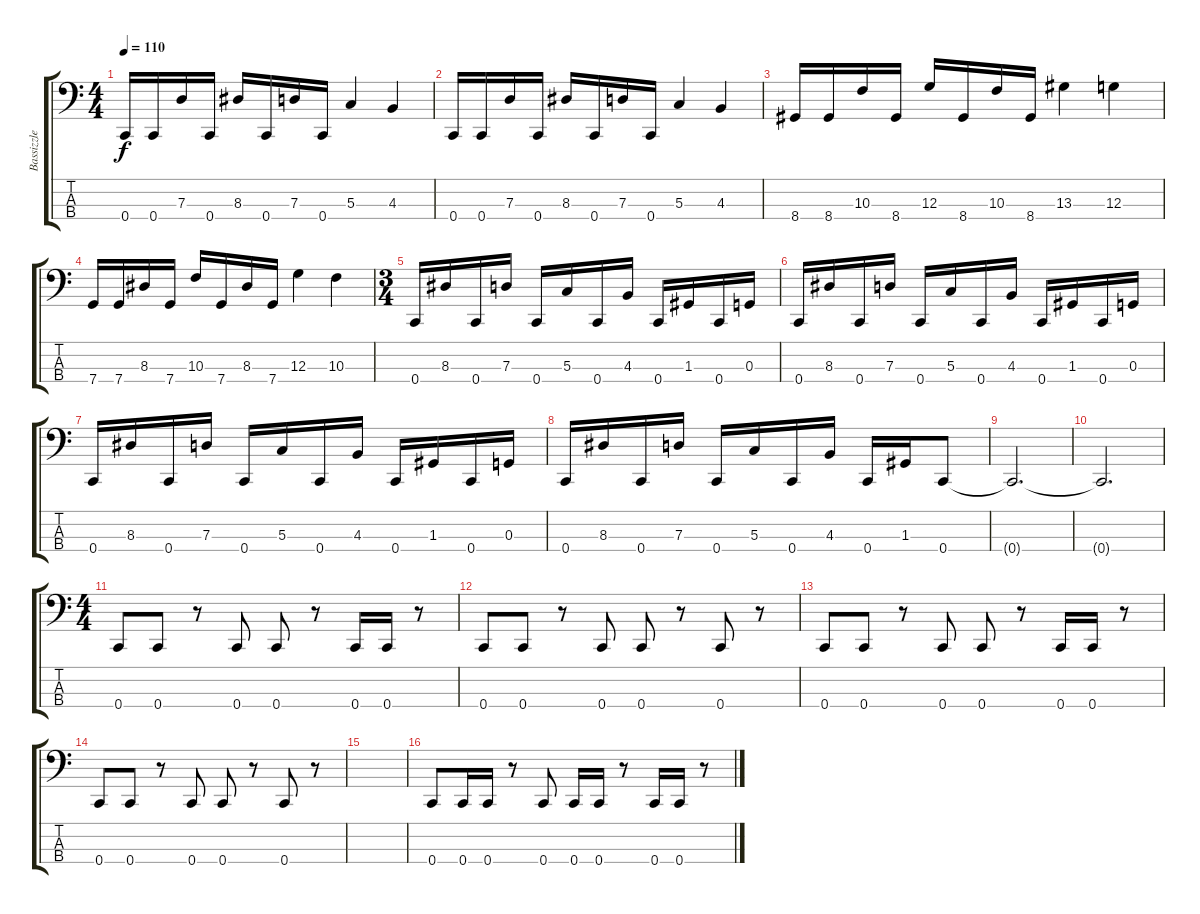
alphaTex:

\track ("Bassizzle" "Bassizzle") {instrument electricbasspick}
\staff {score tabs}
\tuning (F2 C2 G1 C1) {hide}
\ts (4 4)
\tempo 110
\clef f4
\ks c
0.4.16{dy f} 0.4.16 7.3.16 0.4.16 8.3.16 0.4.16 7.3.16 0.4.16 5.3.4 4.3.4 |
0.4.16 0.4.16 7.3.16 0.4.16 8.3.16 0.4.16 7.3.16 0.4.16 5.3.4 4.3.4 |
8.4.16 8.4.16 10.3.16 8.4.16 12.3.16 8.4.16 10.3.16 8.4.16 13.3.4 12.3.4 |
7.4.16 7.4.16 8.3.16 7.4.16 10.3.16 7.4.16 8.3.16 7.4.16 12.3.4 10.3.4 |
\ts (3 4)
0.4.16 8.3.16 0.4.16 7.3.16 0.4.16 5.3.16 0.4.16 4.3.16 0.4.16 1.3.16 0.4.16 0.3.16 |
0.4.16 8.3.16 0.4.16 7.3.16 0.4.16 5.3.16 0.4.16 4.3.16 0.4.16 1.3.16 0.4.16 0.3.16 |
0.4.16 8.3.16 0.4.16 7.3.16 0.4.16 5.3.16 0.4.16 4.3.16 0.4.16 1.3.16 0.4.16 0.3.16 |
0.4.16 8.3.16 0.4.16 7.3.16 0.4.16 5.3.16 0.4.16 4.3.16 0.4.16 1.3.16 0.4.8 |
0.4{t}.2{d} |
0.4{t}.2{d} |
\ts (4 4)
0.4.8 0.4.8 r.8 0.4.8 0.4.8 r.8 0.4.16 0.4.16 r.8 |
0.4.8 0.4.8 r.8 0.4.8 0.4.8 r.8 0.4.8 r.8 |
0.4.8 0.4.8 r.8 0.4.8 0.4.8 r.8 0.4.16 0.4.16 r.8 |
0.4.8 0.4.8 r.8 0.4.8 0.4.8 r.8 0.4.8 r.8 |
|
0.4.8 0.4.16 0.4.16 r.8 0.4.8 0.4.16 0.4.16 r.8 0.4.16 0.4.16 r.8
